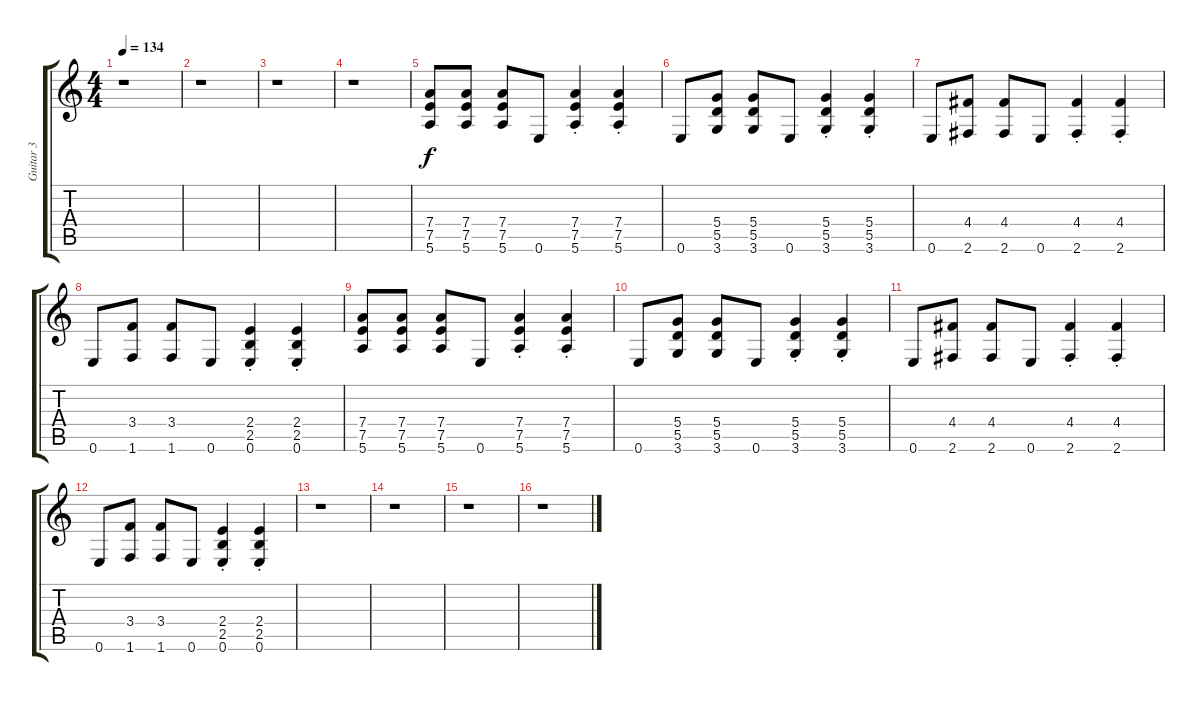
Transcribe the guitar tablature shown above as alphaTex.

\track ("Guitar 3" "Guitar 3") {instrument electricguitarclean}
\staff {score tabs}
\tuning (E4 B3 G3 D3 A2 E2) {hide}
\ts (4 4)
\tempo 134
\clef g2
\ks c
r.1{dy f} |
r.1 |
r.1 |
r.1 |
(7.4 7.5 5.6).8 (7.4 7.5 5.6).8 (7.4 7.5 5.6).8 0.6.8 (7.4{st} 7.5{st} 5.6{st}).4 (7.4{st} 7.5{st} 5.6{st}).4 |
0.6.8 (5.4 5.5 3.6).8 (5.4 5.5 3.6).8 0.6.8 (5.4{st} 5.5{st} 3.6{st}).4 (5.4{st} 5.5{st} 3.6{st}).4 |
0.6.8 (4.4 2.6).8 (4.4 2.6).8 0.6.8 (4.4{st} 2.6{st}).4 (4.4{st} 2.6{st}).4 |
0.6.8 (3.4 1.6).8 (3.4 1.6).8 0.6.8 (2.4{st} 2.5{st} 0.6{st}).4 (2.4{st} 2.5{st} 0.6{st}).4 |
(7.4 7.5 5.6).8 (7.4 7.5 5.6).8 (7.4 7.5 5.6).8 0.6.8 (7.4{st} 7.5{st} 5.6{st}).4 (7.4{st} 7.5{st} 5.6{st}).4 |
0.6.8 (5.4 5.5 3.6).8 (5.4 5.5 3.6).8 0.6.8 (5.4{st} 5.5{st} 3.6{st}).4 (5.4{st} 5.5{st} 3.6{st}).4 |
0.6.8 (4.4 2.6).8 (4.4 2.6).8 0.6.8 (4.4{st} 2.6{st}).4 (4.4{st} 2.6{st}).4 |
0.6.8 (3.4 1.6).8 (3.4 1.6).8 0.6.8 (2.4{st} 2.5{st} 0.6{st}).4 (2.4{st} 2.5{st} 0.6{st}).4 |
r.1 |
r.1 |
r.1 |
r.1
